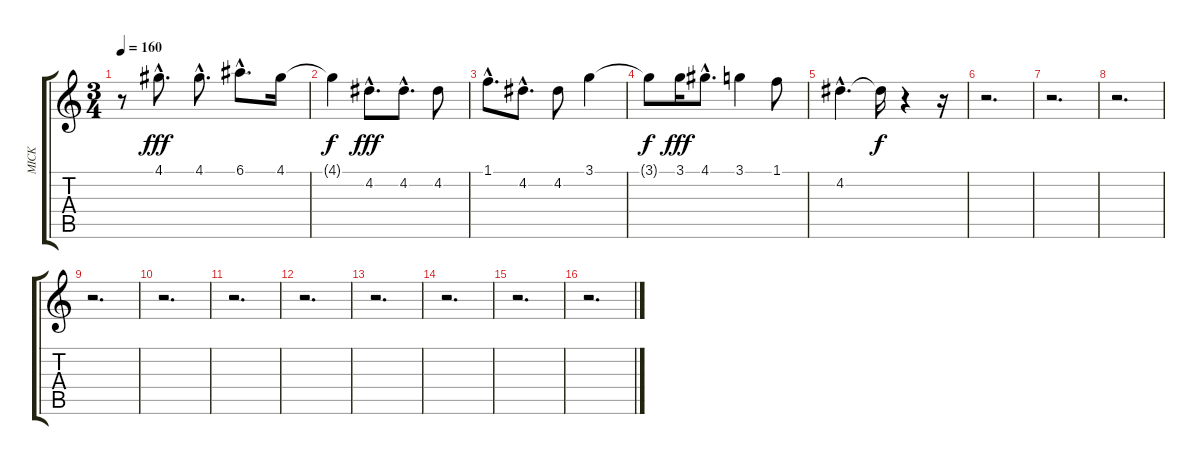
\track ("MICK" "MICK") {instrument distortionguitar}
\staff {score tabs}
\tuning (E4 B3 G3 D3 A2 E2) {hide}
\ts (3 4)
\tempo 160
\clef g2
\ks c
r.8{dy f} 4.1{hac}.8{d dy fff} 4.1{hac}.8{d} 6.1{hac}.8{d} 4.1.16 |
4.1{t}.4{dy f} 4.2{hac}.8{d dy fff} 4.2{hac}.8{d} 4.2.8 |
1.1{hac}.8{d} 4.2{hac}.8{d} 4.2.8 3.1.4 |
3.1{t}.8{dy f} 3.1.16{dy fff} 4.1{hac}.8{d} 3.1.4 1.1.8 |
4.2{hac}.4{d} 4.2{t}.16{dy f} r.4 r.16 |
r.2{d} |
r.2{d} |
r.2{d} |
r.2{d} |
r.2{d} |
r.2{d} |
r.2{d} |
r.2{d} |
r.2{d} |
r.2{d} |
r.2{d}
